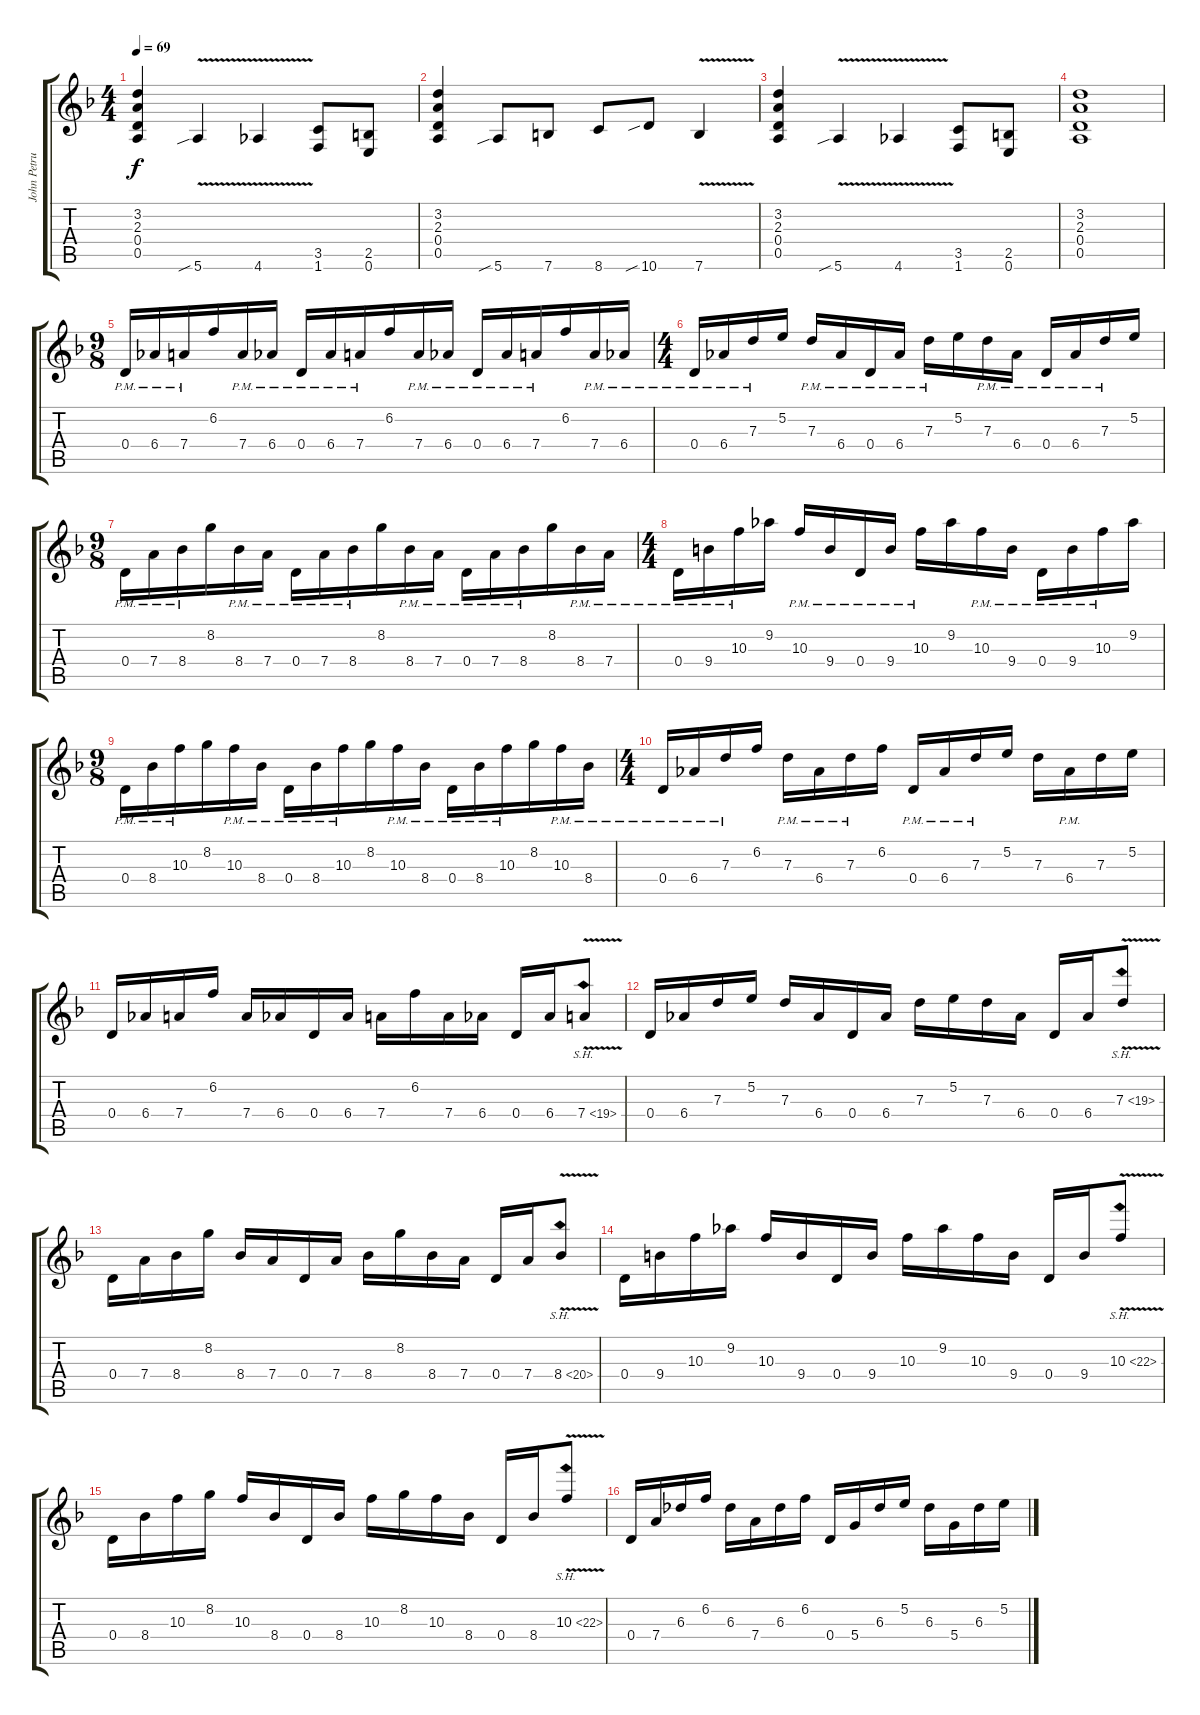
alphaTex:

\track ("John Petrucci - Guitar" "John Petru") {instrument distortionguitar}
\staff {score tabs}
\tuning (E4 B3 G3 D3 A2 E2) {hide}
\ts (4 4)
\tempo 69
\clef g2
\ks dminor
(3.2 2.3 0.4 0.5).4{dy f} 5.6{v sib}.4 4.6{v}.4 (3.5 1.6).8 (2.5 0.6).8 |
(3.2 2.3 0.4 0.5).4 5.6{sib}.8 7.6.8 8.6.8 10.6{sib}.8 7.6{v}.4 |
(3.2 2.3 0.4 0.5).4 5.6{v sib}.4 4.6{v}.4 (3.5 1.6).8 (2.5 0.6).8 |
(3.2 2.3 0.4 0.5).1 |
\ts (9 8)
0.4{pm}.16 6.4{pm}.16 7.4{pm}.16 6.2.16 7.4{pm}.16 6.4{pm}.16 0.4{pm}.16 6.4{pm}.16 7.4{pm}.16 6.2.16 7.4{pm}.16 6.4{pm}.16 0.4{pm}.16 6.4{pm}.16 7.4{pm}.16 6.2.16 7.4{pm}.16 6.4{pm}.16 |
\ts (4 4)
0.4{pm}.16 6.4{pm}.16 7.3{pm}.16 5.2.16 7.3{pm}.16 6.4{pm}.16 0.4{pm}.16 6.4{pm}.16 7.3{pm}.16 5.2.16 7.3{pm}.16 6.4{pm}.16 0.4{pm}.16 6.4{pm}.16 7.3{pm}.16 5.2.16 |
\ts (9 8)
0.4{pm}.16 7.4{pm}.16 8.4{pm}.16 8.2.16 8.4{pm}.16 7.4{pm}.16 0.4{pm}.16 7.4{pm}.16 8.4{pm}.16 8.2.16 8.4{pm}.16 7.4{pm}.16 0.4{pm}.16 7.4{pm}.16 8.4{pm}.16 8.2.16 8.4{pm}.16 7.4{pm}.16 |
\ts (4 4)
0.4{pm}.16 9.4{pm}.16 10.3{pm}.16 9.2.16 10.3{pm}.16 9.4{pm}.16 0.4{pm}.16 9.4{pm}.16 10.3{pm}.16 9.2.16 10.3{pm}.16 9.4{pm}.16 0.4{pm}.16 9.4{pm}.16 10.3{pm}.16 9.2.16 |
\ts (9 8)
0.4{pm}.16 8.4{pm}.16 10.3{pm}.16 8.2.16 10.3{pm}.16 8.4{pm}.16 0.4{pm}.16 8.4{pm}.16 10.3{pm}.16 8.2.16 10.3{pm}.16 8.4{pm}.16 0.4{pm}.16 8.4{pm}.16 10.3{pm}.16 8.2.16 10.3{pm}.16 8.4{pm}.16 |
\ts (4 4)
0.4{pm}.16 6.4{pm}.16 7.3{pm}.16 6.2.16 7.3{pm}.16 6.4{pm}.16 7.3{pm}.16 6.2.16 0.4{pm}.16 6.4{pm}.16 7.3{pm}.16 5.2.16 7.3.16 6.4{pm}.16 7.3.16 5.2.16 |
0.4.16 6.4.16 7.4.16 6.2.16 7.4.16 6.4.16 0.4.16 6.4.16 7.4.16 6.2.16 7.4.16 6.4.16 0.4.16 6.4.16 7.4{sh 12 v}.8 |
0.4.16 6.4.16 7.3.16 5.2.16 7.3.16 6.4.16 0.4.16 6.4.16 7.3.16 5.2.16 7.3.16 6.4.16 0.4.16 6.4.16 7.3{sh 12 v}.8 |
0.4.16 7.4.16 8.4.16 8.2.16 8.4.16 7.4.16 0.4.16 7.4.16 8.4.16 8.2.16 8.4.16 7.4.16 0.4.16 7.4.16 8.4{sh 12 v}.8 |
0.4.16 9.4.16 10.3.16 9.2.16 10.3.16 9.4.16 0.4.16 9.4.16 10.3.16 9.2.16 10.3.16 9.4.16 0.4.16 9.4.16 10.3{sh 12 v}.8 |
0.4.16 8.4.16 10.3.16 8.2.16 10.3.16 8.4.16 0.4.16 8.4.16 10.3.16 8.2.16 10.3.16 8.4.16 0.4.16 8.4.16 10.3{sh 12 v}.8 |
0.4.16 7.4.16 6.3.16 6.2.16 6.3.16 7.4.16 6.3.16 6.2.16 0.4.16 5.4.16 6.3.16 5.2.16 6.3.16 5.4.16 6.3.16 5.2.16
